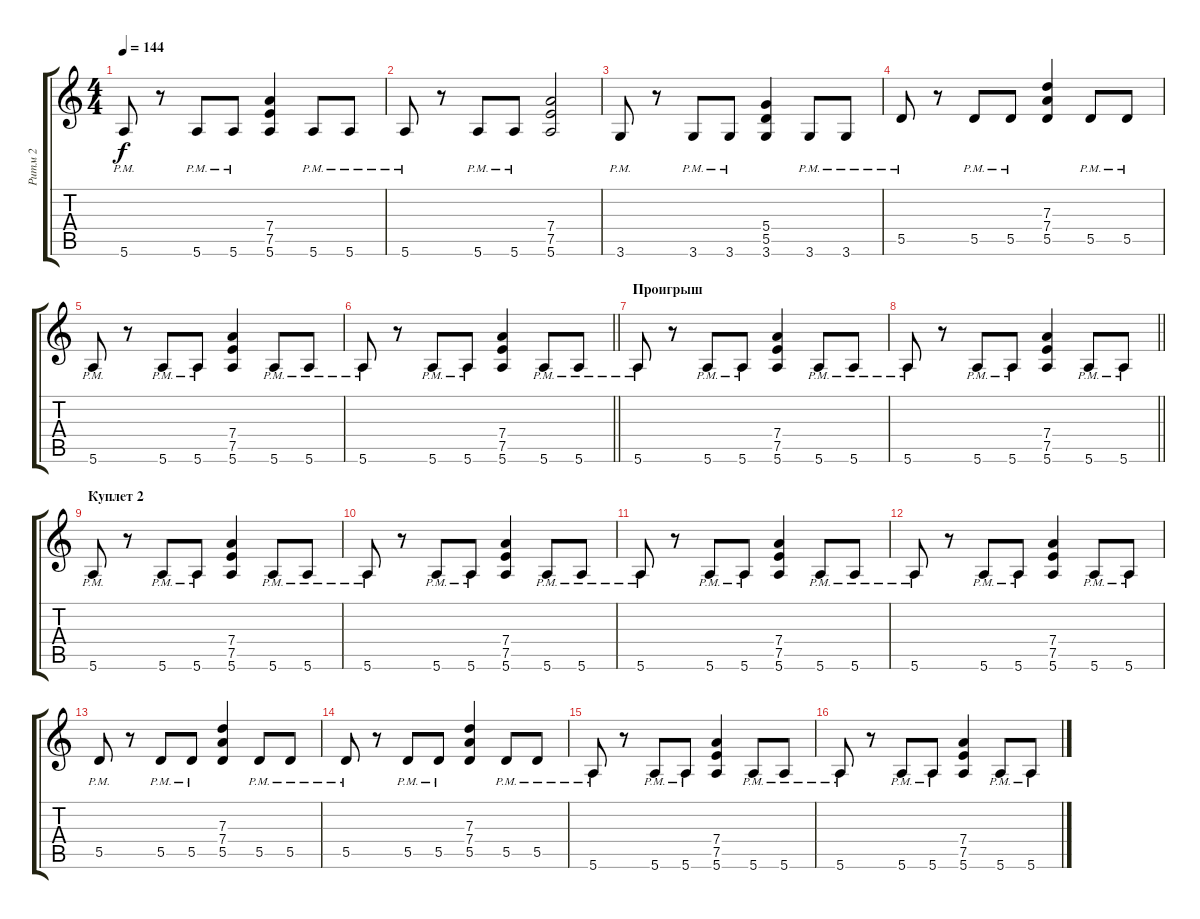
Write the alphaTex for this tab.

\track ("Ритм 2" "Ритм 2") {instrument distortionguitar}
\staff {score tabs}
\tuning (E4 B3 G3 D3 A2 E2) {hide}
\ts (4 4)
\tempo 144
\clef g2
\ks c
5.6{pm}.8{dy f} r.8 5.6{pm}.8 5.6{pm}.8 (7.4 7.5 5.6).4 5.6{pm}.8 5.6{pm}.8 |
5.6{pm}.8 r.8 5.6{pm}.8 5.6{pm}.8 (7.4 7.5 5.6).2 |
3.6{pm}.8 r.8 3.6{pm}.8 3.6{pm}.8 (5.4 5.5 3.6).4 3.6{pm}.8 3.6{pm}.8 |
5.5{pm}.8 r.8 5.5{pm}.8 5.5{pm}.8 (7.3 7.4 5.5).4 5.5{pm}.8 5.5{pm}.8 |
5.6{pm}.8 r.8 5.6{pm}.8 5.6{pm}.8 (7.4 7.5 5.6).4 5.6{pm}.8 5.6{pm}.8 |
\barLineRight lightlight
5.6{pm}.8 r.8 5.6{pm}.8 5.6{pm}.8 (7.4 7.5 5.6).4 5.6{pm}.8 5.6{pm}.8 |
\section ("" "Проигрыш")
5.6{pm}.8 r.8 5.6{pm}.8 5.6{pm}.8 (7.4 7.5 5.6).4 5.6{pm}.8 5.6{pm}.8 |
\barLineRight lightlight
5.6{pm}.8 r.8 5.6{pm}.8 5.6{pm}.8 (7.4 7.5 5.6).4 5.6{pm}.8 5.6{pm}.8 |
\section ("" "Куплет 2")
5.6{pm}.8 r.8 5.6{pm}.8 5.6{pm}.8 (7.4 7.5 5.6).4 5.6{pm}.8 5.6{pm}.8 |
5.6{pm}.8 r.8 5.6{pm}.8 5.6{pm}.8 (7.4 7.5 5.6).4 5.6{pm}.8 5.6{pm}.8 |
5.6{pm}.8 r.8 5.6{pm}.8 5.6{pm}.8 (7.4 7.5 5.6).4 5.6{pm}.8 5.6{pm}.8 |
5.6{pm}.8 r.8 5.6{pm}.8 5.6{pm}.8 (7.4 7.5 5.6).4 5.6{pm}.8 5.6{pm}.8 |
5.5{pm}.8 r.8 5.5{pm}.8 5.5{pm}.8 (7.3 7.4 5.5).4 5.5{pm}.8 5.5{pm}.8 |
5.5{pm}.8 r.8 5.5{pm}.8 5.5{pm}.8 (7.3 7.4 5.5).4 5.5{pm}.8 5.5{pm}.8 |
5.6{pm}.8 r.8 5.6{pm}.8 5.6{pm}.8 (7.4 7.5 5.6).4 5.6{pm}.8 5.6{pm}.8 |
5.6{pm}.8 r.8 5.6{pm}.8 5.6{pm}.8 (7.4 7.5 5.6).4 5.6{pm}.8 5.6{pm}.8
